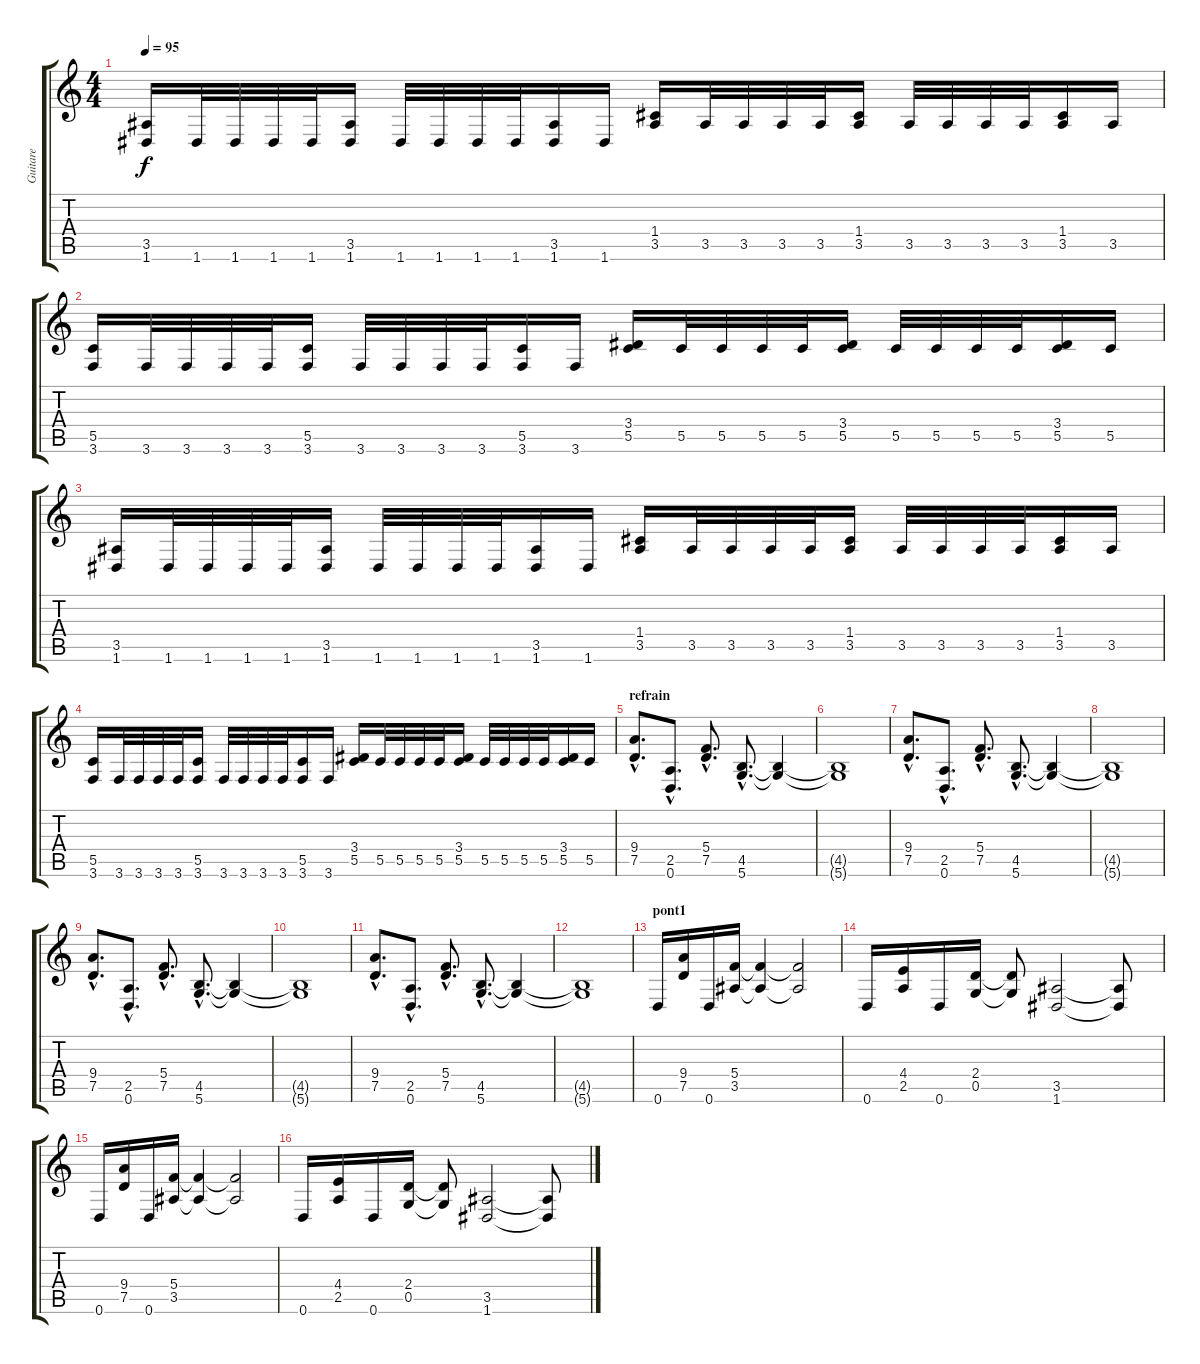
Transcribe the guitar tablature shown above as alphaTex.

\track ("Guitare" "Guitare") {instrument distortionguitar}
\staff {score tabs}
\tuning (D4 A3 F3 C3 G2 D2) {hide}
\ts (4 4)
\tempo 95
\clef g2
\ks c
(3.5 1.6).16{dy f} 1.6.32 1.6.32 1.6.32 1.6.32 (3.5 1.6).16 1.6.32 1.6.32 1.6.32 1.6.32 (3.5 1.6).16 1.6.16 (1.4 3.5).16 3.5.32 3.5.32 3.5.32 3.5.32 (1.4 3.5).16 3.5.32 3.5.32 3.5.32 3.5.32 (1.4 3.5).16 3.5.16 |
(5.5 3.6).16 3.6.32 3.6.32 3.6.32 3.6.32 (5.5 3.6).16 3.6.32 3.6.32 3.6.32 3.6.32 (5.5 3.6).16 3.6.16 (3.4 5.5).16 5.5.32 5.5.32 5.5.32 5.5.32 (3.4 5.5).16 5.5.32 5.5.32 5.5.32 5.5.32 (3.4 5.5).16 5.5.16 |
(3.5 1.6).16 1.6.32 1.6.32 1.6.32 1.6.32 (3.5 1.6).16 1.6.32 1.6.32 1.6.32 1.6.32 (3.5 1.6).16 1.6.16 (1.4 3.5).16 3.5.32 3.5.32 3.5.32 3.5.32 (1.4 3.5).16 3.5.32 3.5.32 3.5.32 3.5.32 (1.4 3.5).16 3.5.16 |
(5.5 3.6).16 3.6.32 3.6.32 3.6.32 3.6.32 (5.5 3.6).16 3.6.32 3.6.32 3.6.32 3.6.32 (5.5 3.6).16 3.6.16 (3.4 5.5).16 5.5.32 5.5.32 5.5.32 5.5.32 (3.4 5.5).16 5.5.32 5.5.32 5.5.32 5.5.32 (3.4 5.5).16 5.5.16 |
\section ("" "refrain")
(9.4{hac} 7.5{hac}).8{d} (2.5{hac} 0.6{hac}).8{d} (5.4{hac} 7.5{hac}).8{d} (4.5{hac} 5.6{hac}).8{d} (4.5{t} 5.6{t}).4 |
(4.5{t} 5.6{t}).1 |
(9.4{hac} 7.5{hac}).8{d} (2.5{hac} 0.6{hac}).8{d} (5.4{hac} 7.5{hac}).8{d} (4.5{hac} 5.6{hac}).8{d} (4.5{t} 5.6{t}).4 |
(4.5{t} 5.6{t}).1 |
(9.4{hac} 7.5{hac}).8{d} (2.5{hac} 0.6{hac}).8{d} (5.4{hac} 7.5{hac}).8{d} (4.5{hac} 5.6{hac}).8{d} (4.5{t} 5.6{t}).4 |
(4.5{t} 5.6{t}).1 |
(9.4{hac} 7.5{hac}).8{d} (2.5{hac} 0.6{hac}).8{d} (5.4{hac} 7.5{hac}).8{d} (4.5{hac} 5.6{hac}).8{d} (4.5{t} 5.6{t}).4 |
(4.5{t} 5.6{t}).1 |
\section ("" "pont1")
0.6.16 (9.4 7.5).16 0.6.16 (5.4 3.5).16 (5.4{t} 3.5{t}).4 (5.4{t} 3.5{t}).2 |
0.6.16 (4.4 2.5).16 0.6.16 (2.4 0.5).16 (2.4{t} 0.5{t}).8 (3.5 1.6).2 (3.5{t} 1.6{t}).8 |
0.6.16 (9.4 7.5).16 0.6.16 (5.4 3.5).16 (5.4{t} 3.5{t}).4 (5.4{t} 3.5{t}).2 |
0.6.16 (4.4 2.5).16 0.6.16 (2.4 0.5).16 (2.4{t} 0.5{t}).8 (3.5 1.6).2 (3.5{t} 1.6{t}).8
